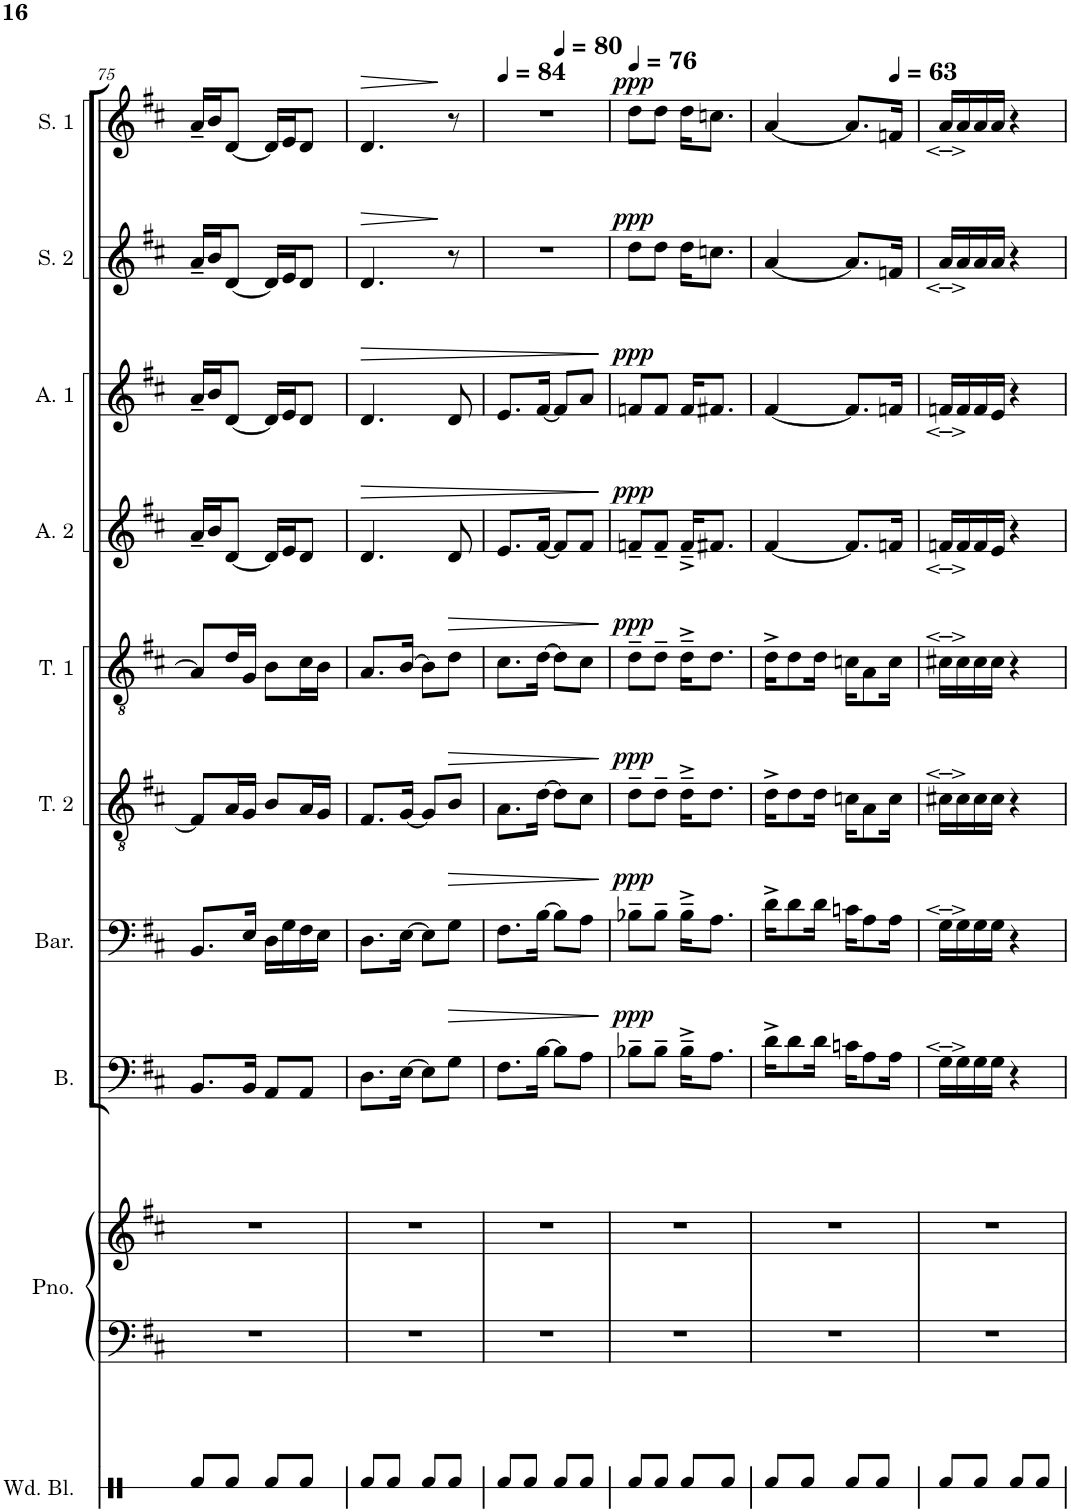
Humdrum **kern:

**kern	**kern	**kern	**kern	**dynam	**kern	**dynam	**kern	**dynam	**kern	**dynam	**kern	**dynam	**kern	**dynam	**kern	**dynam	**kern	**dynam
*part10	*part9	*part9	*part8	*part8	*part7	*part7	*part6	*part6	*part5	*part5	*part4	*part4	*part3	*part3	*part2	*part2	*part1	*part1
*staff11	*staff10	*staff9	*staff8	*staff8	*staff7	*staff7	*staff6	*staff6	*staff5	*staff5	*staff4	*staff4	*staff3	*staff3	*staff2	*staff2	*staff1	*staff1
*I"Wood Blocks	*I"Piano	*	*I"Bass	*	*I"Baritone	*	*I"Tenor 2	*	*I"Tenor 1	*	*I"Alto 2	*	*I"Alto 1	*	*I"Soprano 2	*	*I"Soprano 1	*
*I'Wd. Bl.	*I'Pno.	*	*I'B.	*	*I'Bar.	*	*I'T. 2	*	*I'T. 1	*	*I'A. 2	*	*I'A. 1	*	*I'S. 2	*	*I'S. 1	*
!!LO:PB:g=z
*clefX	*clefF4	*clefG2	*clefF4	*	*clefF4	*	*clefGv2	*	*clefGv2	*	*clefG2	*	*clefG2	*	*clefG2	*	*clefG2	*
*k[]	*k[f#c#]	*k[f#c#]	*k[f#c#]	*	*k[f#c#]	*	*k[f#c#]	*	*k[f#c#]	*	*k[f#c#]	*	*k[f#c#]	*	*k[f#c#]	*	*k[f#c#]	*
*M2/4	*M2/4	*M2/4	*M2/4	*	*M2/4	*	*M2/4	*	*M2/4	*	*M2/4	*	*M2/4	*	*M2/4	*	*M2/4	*
=75	=75	=75	=75	=75	=75	=75	=75	=75	=75	=75	=75	=75	=75	=75	=75	=75	=75	=75
8Rf/L	2r	2r	8.BB/L	.	8.BB/L	.	8F#/L]	.	8A/L]	.	16a~/LL	.	16a~/LL	.	16a~/LL	.	16a~/LL	.
.	.	.	.	.	.	.	.	.	.	.	16b/J	.	16b/J	.	16b/J	.	16b/J	.
8Rf/J	.	.	.	.	.	.	16A/L	.	16d/L	.	[8d/J	.	[8d/J	.	[8d/J	.	[8d/J	.
.	.	.	16BB/Jk	.	16E/Jk	.	16G/JJ	.	16G/JJ	.	.	.	.	.	.	.	.	.
8Rf/L	.	.	8AA/L	.	16D\LL	.	8B/L	.	8B\L	.	16d/LL]	.	16d/LL]	.	16d/LL]	.	16d/LL]	.
.	.	.	.	.	16G\	.	.	.	.	.	16e/J	.	16e/J	.	16e/J	.	16e/J	.
8Rf/J	.	.	8AA/J	.	16F#\	.	16A/L	.	16c#\L	.	8d/J	.	8d/J	.	8d/J	.	8d/J	.
.	.	.	.	.	16E\JJ	.	16G/JJ	.	16B\JJ	.	.	.	.	.	.	.	.	.
=76	=76	=76	=76	=76	=76	=76	=76	=76	=76	=76	=76	=76	=76	=76	=76	=76	=76	=76
!	!	!	!	!	!	!	!	!	!	!	!	!LO:HP:b	!	!LO:HP:b	!	!LO:HP:b	!	!LO:HP:b
8Rf/L	2r	2r	8.D\L	.	8.D\L	.	8.F#/L	.	8.A/L	.	4.d/	>	4.d/	>	4.d/	>	4.d/	>
8Rf/J	.	.	.	.	.	.	.	.	.	.	.	.	.	.	.	.	.	.
.	.	.	[16E\Jk	.	[16E\Jk	.	[16G/Jk	.	[16B/Jk	.	.	.	.	.	.	.	.	.
8Rf/L	.	.	8E\L]	.	8E\L]	.	8G/L]	.	8B\L]	.	.	.	.	.	.	.	.	.
!	!	!	!	!LO:HP:b	!	!LO:HP:b	!	!LO:HP:b	!	!LO:HP:b	!	!	!	!	!	!	!	!
8Rf/J	.	.	8G\J	>	8G\J	>	8B/J	>	8d\J	>	8d/	.	8d/	.	8r	]	8r	]
=77	=77	=77	=77	=77	=77	=77	=77	=77	=77	=77	=77	=77	=77	=77	=77	=77	=77	=77
*	*	*	*	*	*	*	*	*	*	*	*	*	*	*	*	*	*MM84	*
*	*	*	*	*	*	*	*	*	*	*	*	*	*	*	*	*	*^	*
8Rf/L	2r	2r	8.F#\L	.	8.F#\L	.	8.A\L	.	8.c#\L	.	8.e/L	.	8.e/L	.	2r	.	2r	4ryy	.
8Rf/J	.	.	.	.	.	.	.	.	.	.	.	.	.	.	.	.	.	.	.
.	.	.	[16B\Jk	.	[16B\Jk	.	[16d\Jk	.	[16d\Jk	.	[16f#/Jk	.	[16f#/Jk	.	.	.	.	.	.
*	*	*	*	*	*	*	*	*	*	*	*	*	*	*	*	*	*MM80	*	*
8Rf/L	.	.	8B\L]	.	8B\L]	.	8d\L]	.	8d\L]	.	8f#/L]	.	8f#/L]	.	.	.	.	4ryy	.
8Rf/J	.	.	8A\J	.	8A\J	.	8c#\J	.	8c#\J	.	8f#/J	.	8a/J	.	.	.	.	.	.
.	.	.	.	]	.	]	.	]	.	]	.	]	.	]	.	.	.	.	.
*	*	*	*	*	*	*	*	*	*	*	*	*	*	*	*	*	*v	*v	*
=78	=78	=78	=78	=78	=78	=78	=78	=78	=78	=78	=78	=78	=78	=78	=78	=78	=78	=78
*	*	*	*	*	*	*	*	*	*	*	*	*	*	*	*	*	*MM76	*
*	*	*	*	*	*	*	*	*	*	*	*	*	*	*	*	*	*^	*
!	!	!	!	!LO:DY:a	!	!LO:DY:a	!	!LO:DY:a	!	!LO:DY:a	!	!LO:DY:a	!	!LO:DY:a	!	!LO:DY:a	!	!	!LO:DY:a
*	*	*	*	*	*	*	*	*	*	*	*	*	*	*	*	*	*v	*v	*
8Rf/L	2r	2r	8B-X~\L	ppp	8B-X~\L	ppp	8d~\L	ppp	8d~\L	ppp	8fn~/L	ppp	8fn/L	ppp	8dd\L	ppp	8dd\L	ppp
8Rf/J	.	.	8B-~\J	.	8B-~\J	.	8d~\J	.	8d~\J	.	8f~/J	.	8f/J	.	8dd\J	.	8dd\J	.
8Rf/L	.	.	16B-~^\KL	.	16B-~^\KL	.	16d~^\KL	.	16d~^\KL	.	16f~^/KL	.	16f/KL	.	16dd\KL	.	16dd\KL	.
.	.	.	8.A\J	.	8.A\J	.	8.d\J	.	8.d\J	.	8.f#X/J	.	8.f#X/J	.	8.ccn\J	.	8.ccn\J	.
8Rf/J	.	.	.	.	.	.	.	.	.	.	.	.	.	.	.	.	.	.
=79	=79	=79	=79	=79	=79	=79	=79	=79	=79	=79	=79	=79	=79	=79	=79	=79	=79	=79
8Rf/L	2r	2r	16d^\KL	.	16d^\KL	.	16d^\KL	.	16d^\KL	.	[4f#/	.	[4f#/	.	[4a/	.	[4a/	.
.	.	.	8d\	.	8d\	.	8d\	.	8d\	.	.	.	.	.	.	.	.	.
8Rf/J	.	.	.	.	.	.	.	.	.	.	.	.	.	.	.	.	.	.
.	.	.	16d\Jk	.	16d\Jk	.	16d\Jk	.	16d\Jk	.	.	.	.	.	.	.	.	.
8Rf/L	.	.	16cn\KL	.	16cn\KL	.	16cn\KL	.	16cn\KL	.	8.f#/L]	.	8.f#/L]	.	8.a/L]	.	8.a/L]	.
.	.	.	8A\	.	8A\	.	8A\	.	8A\	.	.	.	.	.	.	.	.	.
8Rf/J	.	.	.	.	.	.	.	.	.	.	.	.	.	.	.	.	.	.
*	*	*	*	*	*	*	*	*	*	*	*	*	*	*	*	*	*MM63	*
.	.	.	16A\Jk	.	16A\Jk	.	16c\Jk	.	16c\Jk	.	16fn/Jk	.	16fn/Jk	.	16fn/Jk	.	16fn/Jk	.
=80	=80	=80	=80	=80	=80	=80	=80	=80	=80	=80	=80	=80	=80	=80	=80	=80	=80	=80
8Rf/L	2r	2r	16G~\LL	.	16G~\LL	.	16c#X~\LL	.	16c#X~\LL	.	16fn~/LL	.	16fn~/LL	.	16a~/LL	.	16a~/LL	.
.	.	.	16G\	.	16G\	.	16c#\	.	16c#\	.	16f/	.	16f/	.	16a/	.	16a/	.
8Rf/J	.	.	16G\	.	16G\	.	16c#\	.	16c#\	.	16f/	.	16f/	.	16a/	.	16a/	.
.	.	.	16G\JJ	.	16G\JJ	.	16c#\JJ	.	16c#\JJ	.	16e/JJ	.	16e/JJ	.	16a/JJ	.	16a/JJ	.
8Rf/L	.	.	4r	.	4r	.	4r	.	4r	.	4r	.	4r	.	4r	.	4r	.
8Rf/J	.	.	.	.	.	.	.	.	.	.	.	.	.	.	.	.	.	.
=	=	=	=	=	=	=	=	=	=	=	=	=	=	=	=	=	=	=
*-	*-	*-	*-	*-	*-	*-	*-	*-	*-	*-	*-	*-	*-	*-	*-	*-	*-	*-
